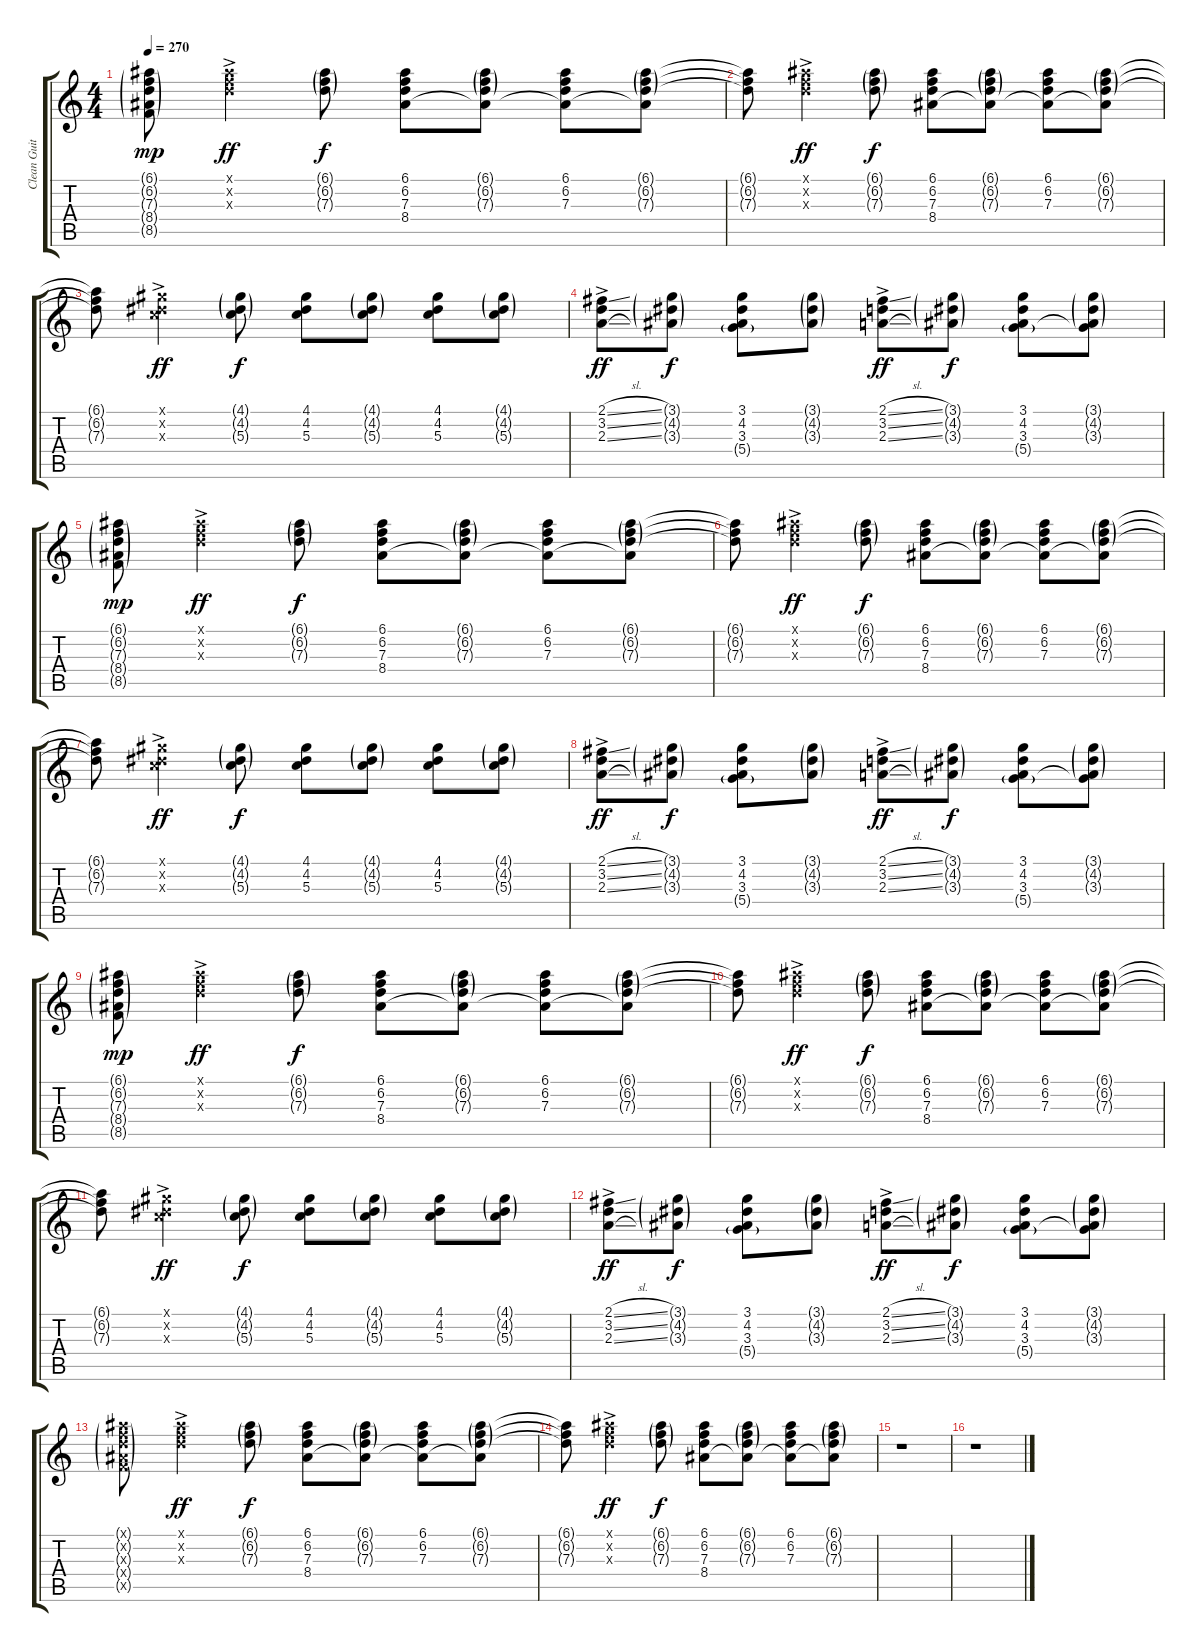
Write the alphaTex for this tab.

\track ("Clean Guitar" "Clean Guit") {instrument acousticguitarsteel}
\staff {score tabs}
\tuning (E4 B3 G3 D3 A2 E2) {hide}
\ts (4 4)
\tempo 270
\clef g2
\ks c
(6.1{g} 6.2{g} 7.3{g} 8.4{g} 8.5{g}).8{dy mp} (6.1{ac x} 6.2{ac x} 7.3{ac x}).4{dy ff} (6.1{g} 6.2{g} 7.3{g}).8{dy f} (6.1 6.2 7.3 8.4).8 (6.1{g} 6.2{g} 7.3{g} 8.4{t}).8 (6.1 6.2 7.3 8.4{t}).8 (6.1{g} 6.2{g} 7.3{g} 8.4{t}).8 |
(6.1{t} 6.2{t} 7.3{t}).8 (6.1{ac x} 6.2{ac x} 7.3{ac x}).4{dy ff} (6.1{g} 6.2{g} 7.3{g}).8{dy f} (6.1 6.2 7.3 8.4).8 (6.1{g} 6.2{g} 7.3{g} 8.4{t}).8 (6.1 6.2 7.3 8.4{t}).8 (6.1{g} 6.2{g} 7.3{g} 8.4{t}).8 |
(6.1{t} 6.2{t} 7.3{t}).8 (4.1{ac x} 4.2{ac x} 5.3{ac x}).4{dy ff} (4.1{g} 4.2{g} 5.3{g}).8{dy f} (4.1 4.2 5.3).8 (4.1{g} 4.2{g} 5.3{g}).8 (4.1 4.2 5.3).8 (4.1{g} 4.2{g} 5.3{g}).8 |
(2.1{sl ac} 3.2{sl ac} 2.3{sl ac}).8{dy ff} (3.1{g} 4.2{g} 3.3{g}).8{dy f} (3.1 4.2 3.3 5.4{g}).8 (3.1{g} 4.2{g} 3.3{g}).8 (2.1{sl ac} 3.2{sl ac} 2.3{sl ac}).8{dy ff} (3.1{g} 4.2{g} 3.3{g}).8{dy f} (3.1 4.2 3.3 5.4{g}).8 (3.1{g} 4.2{g} 3.3{g} 5.4{t}).8 |
(6.1{g} 6.2{g} 7.3{g} 8.4{g} 8.5{g}).8{dy mp} (6.1{ac x} 6.2{ac x} 7.3{ac x}).4{dy ff} (6.1{g} 6.2{g} 7.3{g}).8{dy f} (6.1 6.2 7.3 8.4).8 (6.1{g} 6.2{g} 7.3{g} 8.4{t}).8 (6.1 6.2 7.3 8.4{t}).8 (6.1{g} 6.2{g} 7.3{g} 8.4{t}).8 |
(6.1{t} 6.2{t} 7.3{t}).8 (6.1{ac x} 6.2{ac x} 7.3{ac x}).4{dy ff} (6.1{g} 6.2{g} 7.3{g}).8{dy f} (6.1 6.2 7.3 8.4).8 (6.1{g} 6.2{g} 7.3{g} 8.4{t}).8 (6.1 6.2 7.3 8.4{t}).8 (6.1{g} 6.2{g} 7.3{g} 8.4{t}).8 |
(6.1{t} 6.2{t} 7.3{t}).8 (4.1{ac x} 4.2{ac x} 5.3{ac x}).4{dy ff} (4.1{g} 4.2{g} 5.3{g}).8{dy f} (4.1 4.2 5.3).8 (4.1{g} 4.2{g} 5.3{g}).8 (4.1 4.2 5.3).8 (4.1{g} 4.2{g} 5.3{g}).8 |
(2.1{sl ac} 3.2{sl ac} 2.3{sl ac}).8{dy ff} (3.1{g} 4.2{g} 3.3{g}).8{dy f} (3.1 4.2 3.3 5.4{g}).8 (3.1{g} 4.2{g} 3.3{g}).8 (2.1{sl ac} 3.2{sl ac} 2.3{sl ac}).8{dy ff} (3.1{g} 4.2{g} 3.3{g}).8{dy f} (3.1 4.2 3.3 5.4{g}).8 (3.1{g} 4.2{g} 3.3{g} 5.4{t}).8 |
(6.1{g} 6.2{g} 7.3{g} 8.4{g} 8.5{g}).8{dy mp} (6.1{ac x} 6.2{ac x} 7.3{ac x}).4{dy ff} (6.1{g} 6.2{g} 7.3{g}).8{dy f} (6.1 6.2 7.3 8.4).8 (6.1{g} 6.2{g} 7.3{g} 8.4{t}).8 (6.1 6.2 7.3 8.4{t}).8 (6.1{g} 6.2{g} 7.3{g} 8.4{t}).8 |
(6.1{t} 6.2{t} 7.3{t}).8 (6.1{ac x} 6.2{ac x} 7.3{ac x}).4{dy ff} (6.1{g} 6.2{g} 7.3{g}).8{dy f} (6.1 6.2 7.3 8.4).8 (6.1{g} 6.2{g} 7.3{g} 8.4{t}).8 (6.1 6.2 7.3 8.4{t}).8 (6.1{g} 6.2{g} 7.3{g} 8.4{t}).8 |
(6.1{t} 6.2{t} 7.3{t}).8 (4.1{ac x} 4.2{ac x} 5.3{ac x}).4{dy ff} (4.1{g} 4.2{g} 5.3{g}).8{dy f} (4.1 4.2 5.3).8 (4.1{g} 4.2{g} 5.3{g}).8 (4.1 4.2 5.3).8 (4.1{g} 4.2{g} 5.3{g}).8 |
(2.1{sl ac} 3.2{sl ac} 2.3{sl ac}).8{dy ff} (3.1{g} 4.2{g} 3.3{g}).8{dy f} (3.1 4.2 3.3 5.4{g}).8 (3.1{g} 4.2{g} 3.3{g}).8 (2.1{sl ac} 3.2{sl ac} 2.3{sl ac}).8{dy ff} (3.1{g} 4.2{g} 3.3{g}).8{dy f} (3.1 4.2 3.3 5.4{g}).8 (3.1{g} 4.2{g} 3.3{g} 5.4{t}).8 |
(6.1{g x} 6.2{g x} 7.3{g x} 8.4{g x} 8.5{g x}).8 (6.1{ac x} 6.2{ac x} 7.3{ac x}).4{dy ff} (6.1{g} 6.2{g} 7.3{g}).8{dy f} (6.1 6.2 7.3 8.4).8 (6.1{g} 6.2{g} 7.3{g} 8.4{t}).8 (6.1 6.2 7.3 8.4{t}).8 (6.1{g} 6.2{g} 7.3{g} 8.4{t}).8 |
(6.1{t} 6.2{t} 7.3{t}).8 (6.1{ac x} 6.2{ac x} 7.3{ac x}).4{dy ff} (6.1{g} 6.2{g} 7.3{g}).8{dy f} (6.1 6.2 7.3 8.4).8 (6.1{g} 6.2{g} 7.3{g} 8.4{t}).8 (6.1 6.2 7.3 8.4{t}).8 (6.1{g} 6.2{g} 7.3{g} 8.4{t}).8 |
r.1 |
r.1
